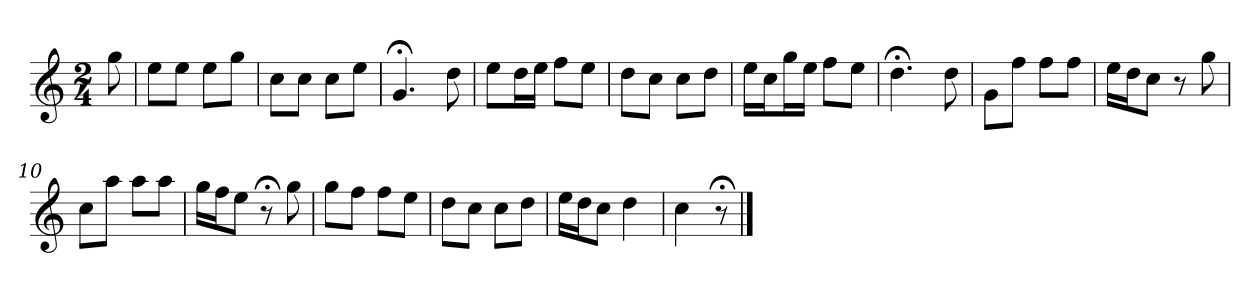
**kern
*part1
*staff1
*k[]
*C:
*M2/4
*MM120
=
8gg
=1
8eeL
8eeJ
8eeL
8ggJ
=2
8ccL
8ccJ
8ccL
8eeJ
=3
4.g;<
8dd
=4
8eeL
16ddL
16eeJJ
8ffL
8eeJ
=5
8ddL
8ccJ
8ccL
8ddJ
=6
16eeLL
16ccJ
16ggL
16eeJJ
8ffL
8eeJ
=7
4.dd;<
8dd
=8
8gL
8ffJ
8ffL
8ffJ
=9
16eeLL
16ddJ
8ccJ
8r
8gg
=10
8ccL
8aaJ
8aaL
8aaJ
=11
16ggLL
16ffJ
8eeJ
8r;<
8gg
=12
8ggL
8ffJ
8ffL
8eeJ
=13
8ddL
8ccJ
8ccL
8ddJ
=14
16eeLL
16ddJ
8ccJ
4dd
=15
4cc
8r;<
==
*-
